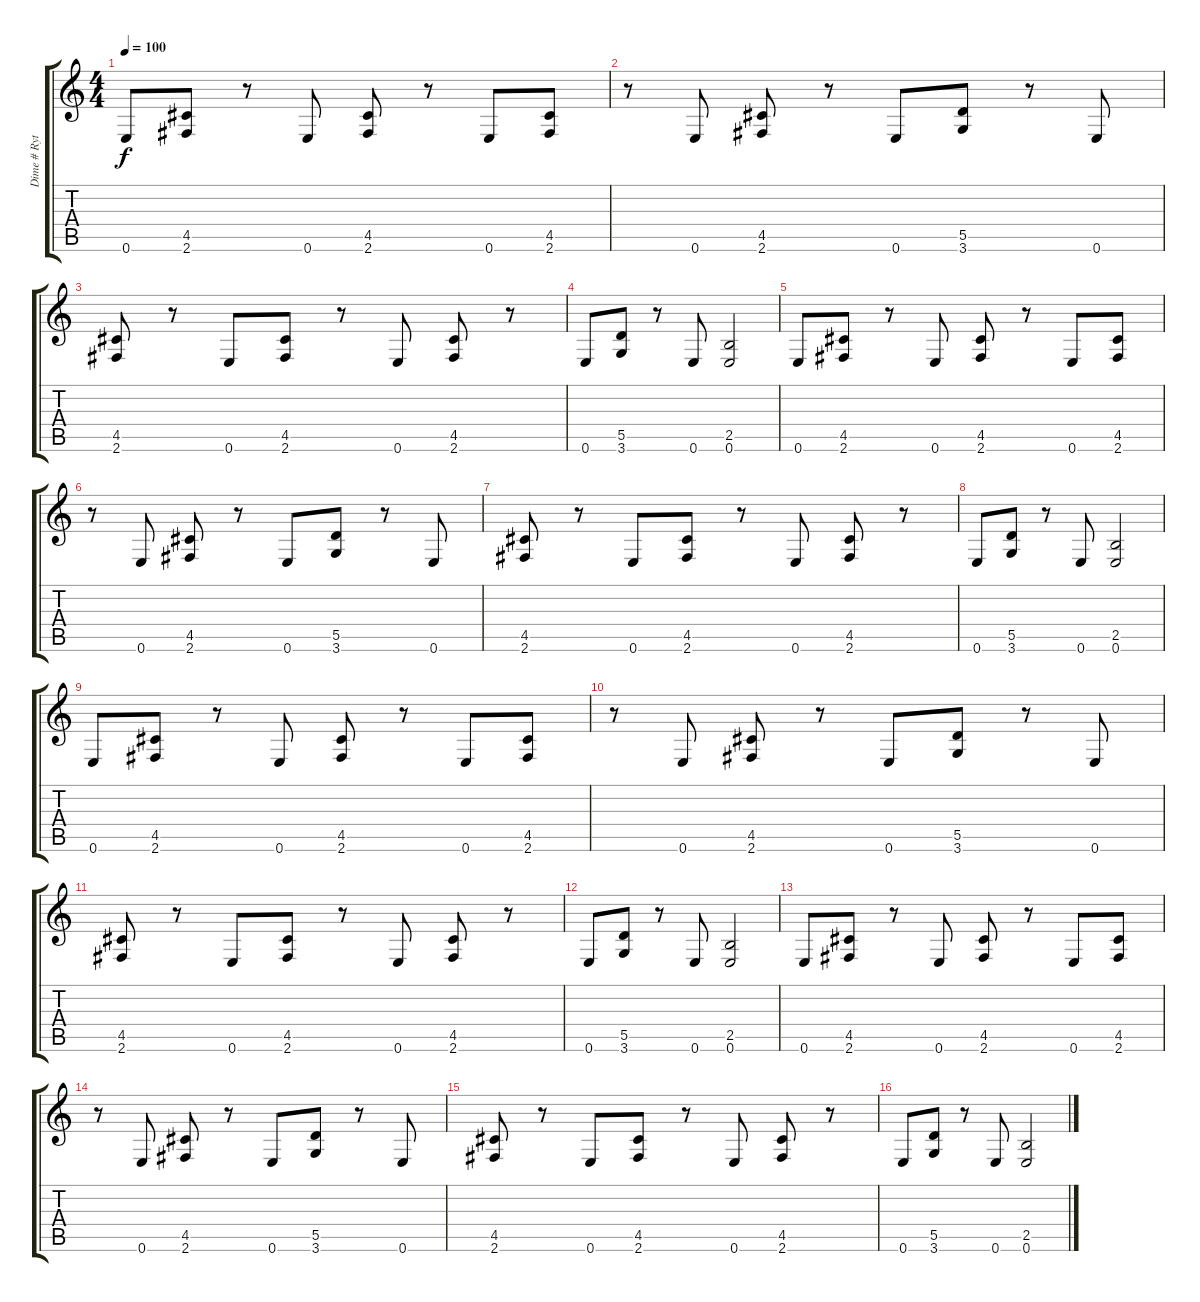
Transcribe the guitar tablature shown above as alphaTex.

\track ("Dime # Rythm" "Dime # Ryt") {instrument distortionguitar}
\staff {score tabs}
\tuning (E4 B3 G3 D3 A2 E2) {hide}
\ts (4 4)
\tempo 100
\clef g2
\ks c
0.6.8{dy f} (4.5 2.6).8 r.8 0.6.8 (4.5 2.6).8 r.8 0.6.8 (4.5 2.6).8 |
r.8 0.6.8 (4.5 2.6).8 r.8 0.6.8 (5.5 3.6).8 r.8 0.6.8 |
(4.5 2.6).8 r.8 0.6.8 (4.5 2.6).8 r.8 0.6.8 (4.5 2.6).8 r.8 |
0.6.8 (5.5 3.6).8 r.8 0.6.8 (2.5 0.6).2 |
0.6.8 (4.5 2.6).8 r.8 0.6.8 (4.5 2.6).8 r.8 0.6.8{volume 15} (4.5 2.6).8 |
r.8 0.6.8{volume 14} (4.5 2.6).8 r.8 0.6.8{volume 13} (5.5 3.6).8 r.8 0.6.8{volume 12} |
(4.5 2.6).8 r.8 0.6.8{volume 11} (4.5 2.6).8 r.8 0.6.8{volume 10} (4.5 2.6).8 r.8 |
0.6.8{volume 9} (5.5 3.6).8 r.8 0.6.8{volume 8} (2.5 0.6).2 |
0.6.8{volume 7} (4.5 2.6).8 r.8 0.6.8{volume 6} (4.5 2.6).8 r.8 0.6.8{volume 5} (4.5 2.6).8 |
r.8 0.6.8{volume 4} (4.5 2.6).8 r.8 0.6.8 (5.5 3.6).8 r.8 0.6.8{volume 3} |
(4.5 2.6).8 r.8 0.6.8 (4.5 2.6).8 r.8 0.6.8 (4.5 2.6).8 r.8 |
0.6.8 (5.5 3.6).8 r.8 0.6.8 (2.5 0.6).2 |
0.6.8 (4.5 2.6).8 r.8 0.6.8 (4.5 2.6).8 r.8 0.6.8{volume 2} (4.5 2.6).8 |
r.8 0.6.8 (4.5 2.6).8 r.8 0.6.8 (5.5 3.6).8 r.8 0.6.8 |
(4.5 2.6).8{volume 0} r.8 0.6.8 (4.5 2.6).8 r.8 0.6.8 (4.5 2.6).8 r.8 |
0.6.8 (5.5 3.6).8 r.8 0.6.8 (2.5 0.6).2
